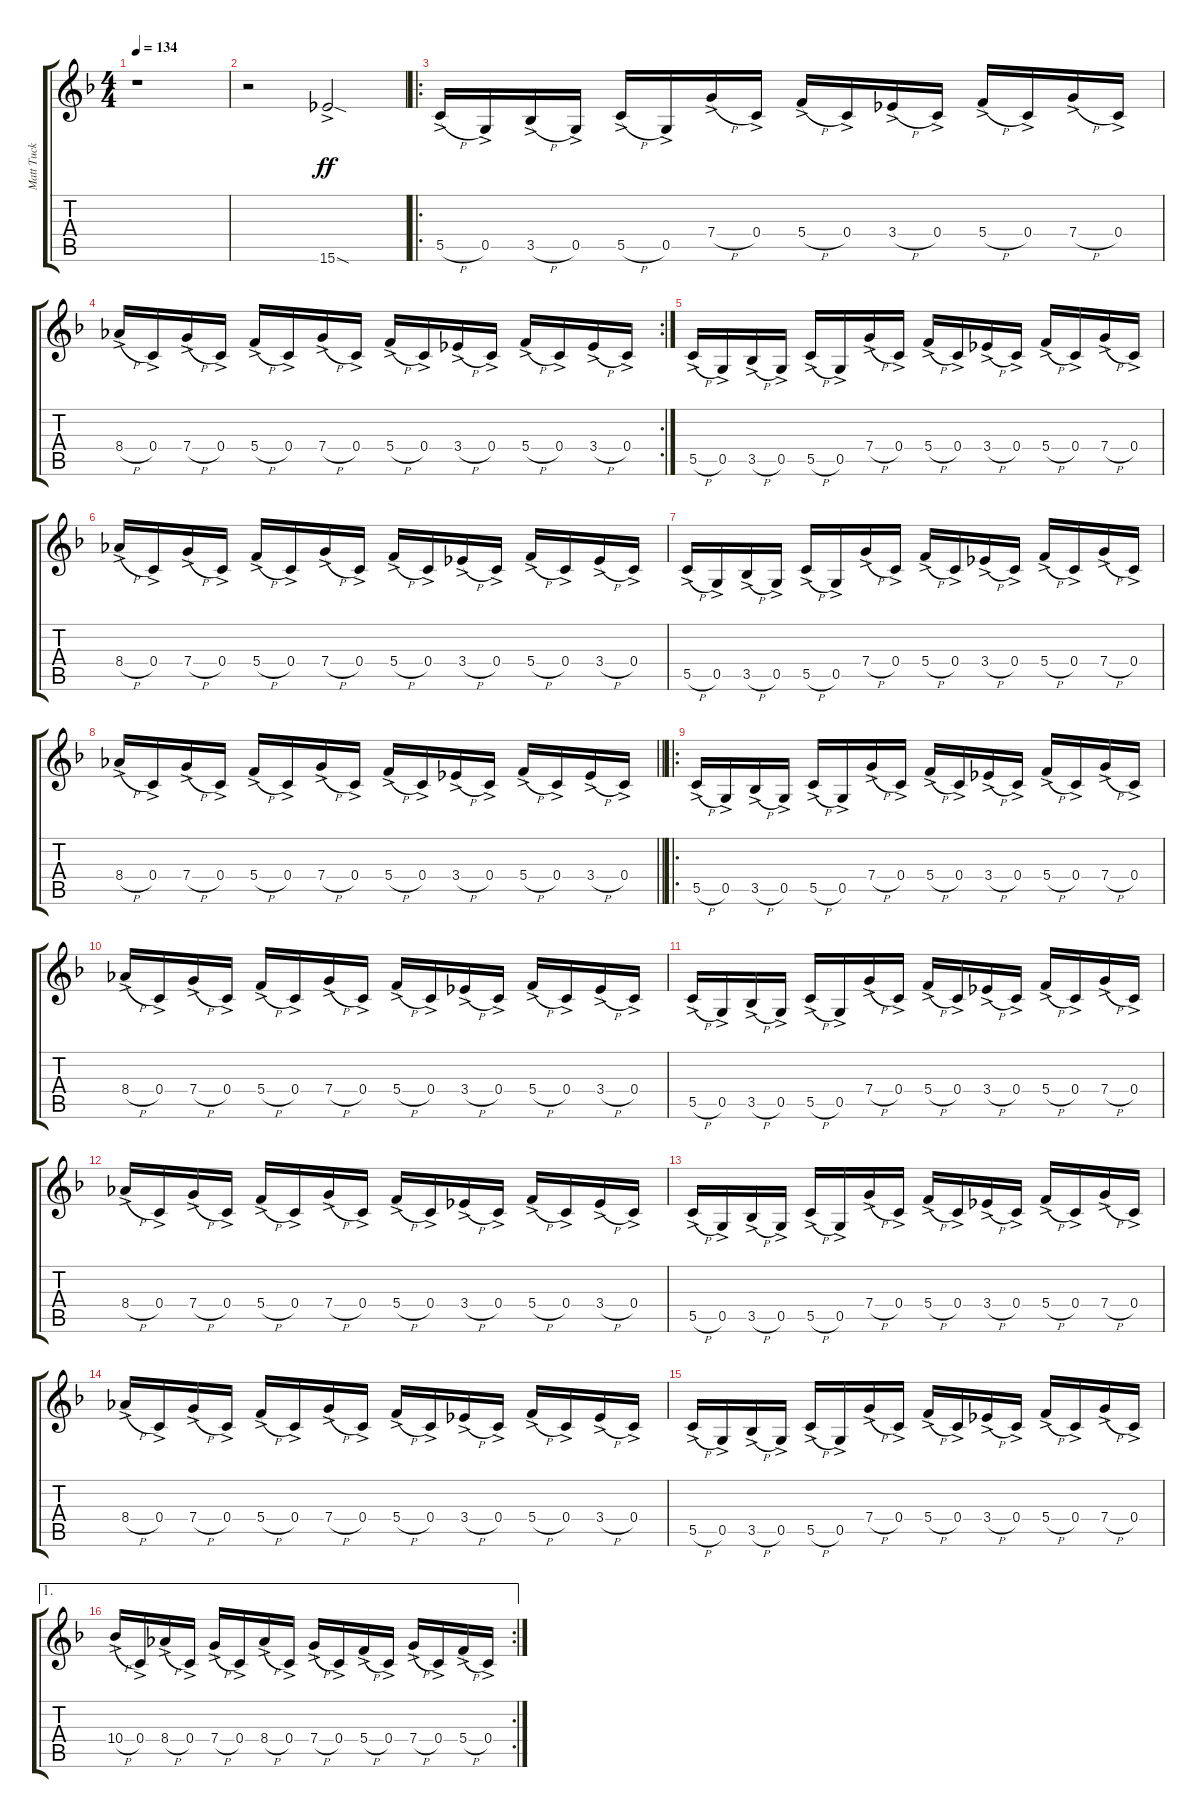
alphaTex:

\track ("Matt Tuck (Lead)" "Matt Tuck ") {instrument distortionguitar}
\staff {score tabs}
\tuning (D4 A3 F3 C3 G2 C2) {hide}
\ts (4 4)
\tempo 134
\clef g2
\ks f
r.1{dy ff} |
r.2 15.6{sod ac}.2 |
\ro
5.5{h ac}.16 0.5{ac}.16 3.5{h ac}.16 0.5{ac}.16 5.5{h ac}.16 0.5{ac}.16 7.4{h ac}.16 0.4{ac}.16 5.4{h ac}.16 0.4{ac}.16 3.4{h ac}.16 0.4{ac}.16 5.4{h ac}.16 0.4{ac}.16 7.4{h ac}.16 0.4{ac}.16 |
\rc 2
8.4{h ac}.16 0.4{ac}.16 7.4{h ac}.16 0.4{ac}.16 5.4{h ac}.16 0.4{ac}.16 7.4{h ac}.16 0.4{ac}.16 5.4{h ac}.16 0.4{ac}.16 3.4{h ac}.16 0.4{ac}.16 5.4{h ac}.16 0.4{ac}.16 3.4{h ac}.16 0.4{ac}.16 |
5.5{h ac}.16 0.5{ac}.16 3.5{h ac}.16 0.5{ac}.16 5.5{h ac}.16 0.5{ac}.16 7.4{h ac}.16 0.4{ac}.16 5.4{h ac}.16 0.4{ac}.16 3.4{h ac}.16 0.4{ac}.16 5.4{h ac}.16 0.4{ac}.16 7.4{h ac}.16 0.4{ac}.16 |
8.4{h ac}.16 0.4{ac}.16 7.4{h ac}.16 0.4{ac}.16 5.4{h ac}.16 0.4{ac}.16 7.4{h ac}.16 0.4{ac}.16 5.4{h ac}.16 0.4{ac}.16 3.4{h ac}.16 0.4{ac}.16 5.4{h ac}.16 0.4{ac}.16 3.4{h ac}.16 0.4{ac}.16 |
5.5{h ac}.16 0.5{ac}.16 3.5{h ac}.16 0.5{ac}.16 5.5{h ac}.16 0.5{ac}.16 7.4{h ac}.16 0.4{ac}.16 5.4{h ac}.16 0.4{ac}.16 3.4{h ac}.16 0.4{ac}.16 5.4{h ac}.16 0.4{ac}.16 7.4{h ac}.16 0.4{ac}.16 |
\barLineRight lightlight
8.4{h ac}.16 0.4{ac}.16 7.4{h ac}.16 0.4{ac}.16 5.4{h ac}.16 0.4{ac}.16 7.4{h ac}.16 0.4{ac}.16 5.4{h ac}.16 0.4{ac}.16 3.4{h ac}.16 0.4{ac}.16 5.4{h ac}.16 0.4{ac}.16 3.4{h ac}.16 0.4{ac}.16 |
\ro
5.5{h ac}.16 0.5{ac}.16 3.5{h ac}.16 0.5{ac}.16 5.5{h ac}.16 0.5{ac}.16 7.4{h ac}.16 0.4{ac}.16 5.4{h ac}.16 0.4{ac}.16 3.4{h ac}.16 0.4{ac}.16 5.4{h ac}.16 0.4{ac}.16 7.4{h ac}.16 0.4{ac}.16 |
8.4{h ac}.16 0.4{ac}.16 7.4{h ac}.16 0.4{ac}.16 5.4{h ac}.16 0.4{ac}.16 7.4{h ac}.16 0.4{ac}.16 5.4{h ac}.16 0.4{ac}.16 3.4{h ac}.16 0.4{ac}.16 5.4{h ac}.16 0.4{ac}.16 3.4{h ac}.16 0.4{ac}.16 |
5.5{h ac}.16 0.5{ac}.16 3.5{h ac}.16 0.5{ac}.16 5.5{h ac}.16 0.5{ac}.16 7.4{h ac}.16 0.4{ac}.16 5.4{h ac}.16 0.4{ac}.16 3.4{h ac}.16 0.4{ac}.16 5.4{h ac}.16 0.4{ac}.16 7.4{h ac}.16 0.4{ac}.16 |
8.4{h ac}.16 0.4{ac}.16 7.4{h ac}.16 0.4{ac}.16 5.4{h ac}.16 0.4{ac}.16 7.4{h ac}.16 0.4{ac}.16 5.4{h ac}.16 0.4{ac}.16 3.4{h ac}.16 0.4{ac}.16 5.4{h ac}.16 0.4{ac}.16 3.4{h ac}.16 0.4{ac}.16 |
5.5{h ac}.16 0.5{ac}.16 3.5{h ac}.16 0.5{ac}.16 5.5{h ac}.16 0.5{ac}.16 7.4{h ac}.16 0.4{ac}.16 5.4{h ac}.16 0.4{ac}.16 3.4{h ac}.16 0.4{ac}.16 5.4{h ac}.16 0.4{ac}.16 7.4{h ac}.16 0.4{ac}.16 |
8.4{h ac}.16 0.4{ac}.16 7.4{h ac}.16 0.4{ac}.16 5.4{h ac}.16 0.4{ac}.16 7.4{h ac}.16 0.4{ac}.16 5.4{h ac}.16 0.4{ac}.16 3.4{h ac}.16 0.4{ac}.16 5.4{h ac}.16 0.4{ac}.16 3.4{h ac}.16 0.4{ac}.16 |
5.5{h ac}.16 0.5{ac}.16 3.5{h ac}.16 0.5{ac}.16 5.5{h ac}.16 0.5{ac}.16 7.4{h ac}.16 0.4{ac}.16 5.4{h ac}.16 0.4{ac}.16 3.4{h ac}.16 0.4{ac}.16 5.4{h ac}.16 0.4{ac}.16 7.4{h ac}.16 0.4{ac}.16 |
\ae 1
\rc 2
10.4{h ac}.16 0.4{ac}.16 8.4{h ac}.16 0.4{ac}.16 7.4{h ac}.16 0.4{ac}.16 8.4{h ac}.16 0.4{ac}.16 7.4{h ac}.16 0.4{ac}.16 5.4{h ac}.16 0.4{ac}.16 7.4{h ac}.16 0.4{ac}.16 5.4{h ac}.16 0.4{ac}.16
